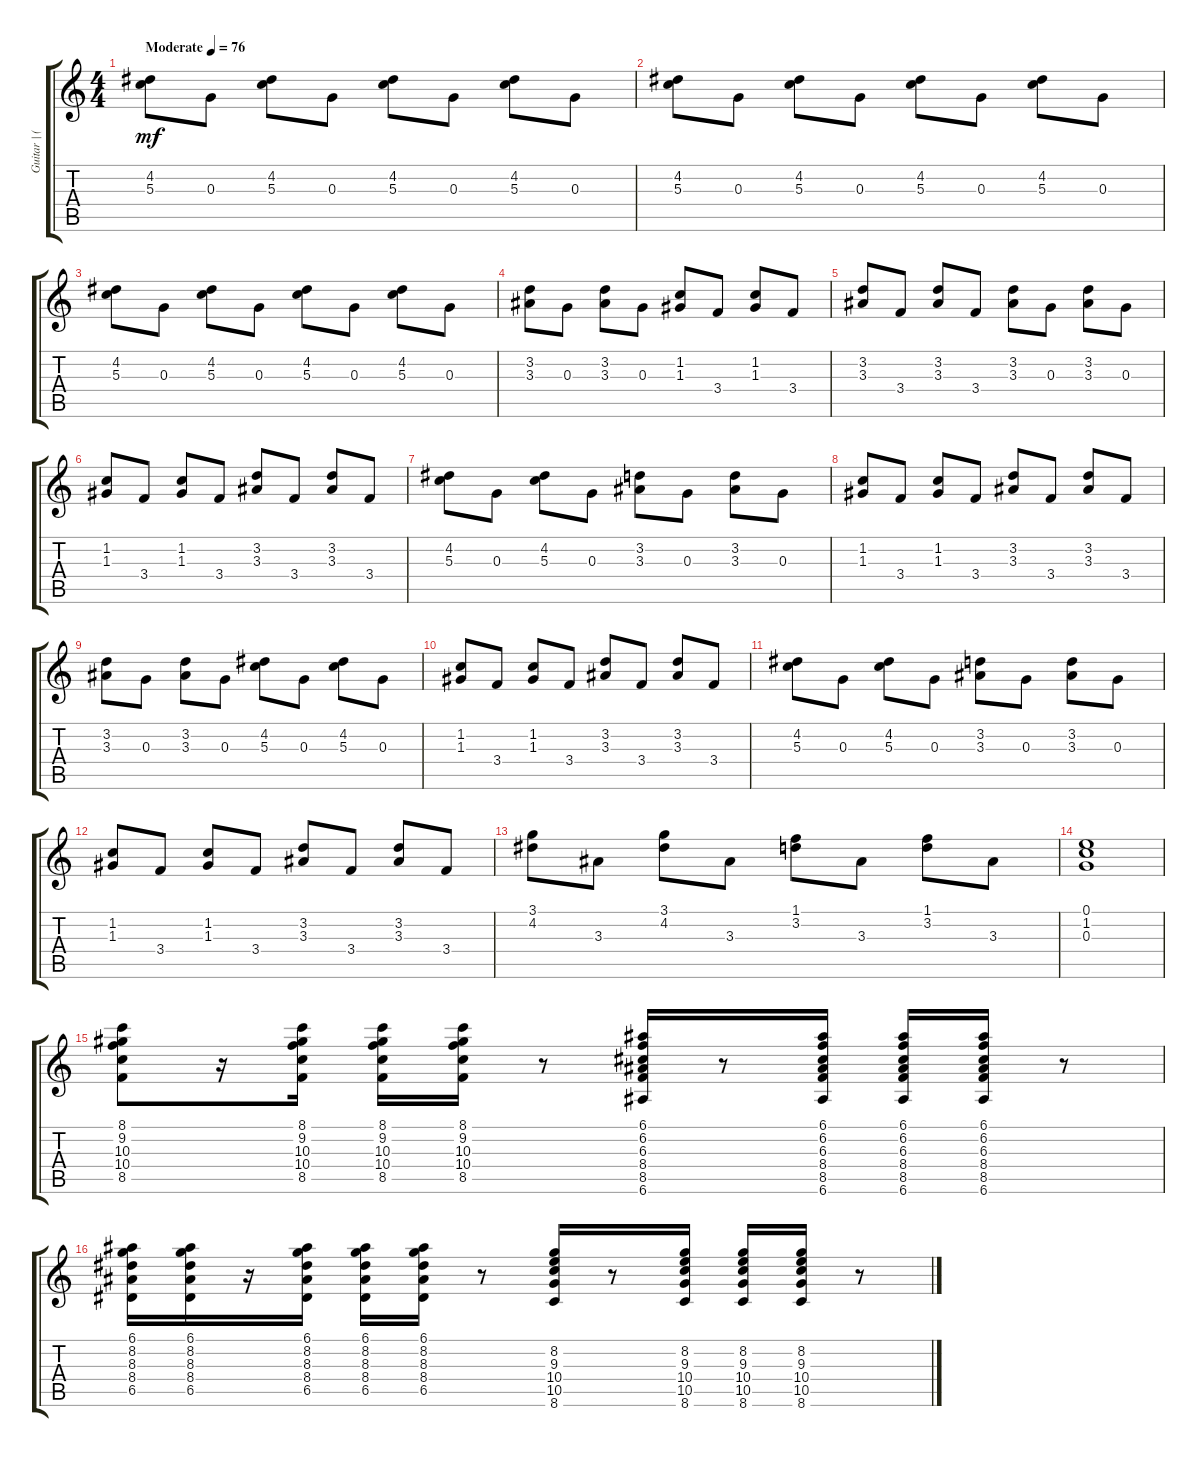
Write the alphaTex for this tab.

\track ("Guitar | (Steel acoustic)" "Guitar | (") {instrument acousticguitarsteel}
\staff {score tabs}
\tuning (E4 B3 G3 D3 A2 E2) {hide}
\ts (4 4)
\tempo (76 "Moderate")
\clef g2
\ks c
(4.2 5.3).8{dy mf instrument acousticguitarsteel} 0.3.8 (4.2 5.3).8 0.3.8 (4.2 5.3).8 0.3.8 (4.2 5.3).8 0.3.8 |
(4.2 5.3).8 0.3.8 (4.2 5.3).8 0.3.8 (4.2 5.3).8 0.3.8 (4.2 5.3).8 0.3.8 |
(4.2 5.3).8 0.3.8 (4.2 5.3).8 0.3.8 (4.2 5.3).8 0.3.8 (4.2 5.3).8 0.3.8 |
(3.2 3.3).8 0.3.8 (3.2 3.3).8 0.3.8 (1.2 1.3).8 3.4.8 (1.2 1.3).8 3.4.8 |
(3.2 3.3).8 3.4.8 (3.2 3.3).8 3.4.8 (3.2 3.3).8 0.3.8 (3.2 3.3).8 0.3.8 |
(1.2 1.3).8 3.4.8 (1.2 1.3).8 3.4.8 (3.2 3.3).8 3.4.8 (3.2 3.3).8 3.4.8 |
(4.2 5.3).8 0.3.8 (4.2 5.3).8 0.3.8 (3.2 3.3).8 0.3.8 (3.2 3.3).8 0.3.8 |
(1.2 1.3).8 3.4.8 (1.2 1.3).8 3.4.8 (3.2 3.3).8 3.4.8 (3.2 3.3).8 3.4.8 |
(3.2 3.3).8 0.3.8 (3.2 3.3).8 0.3.8 (4.2 5.3).8 0.3.8 (4.2 5.3).8 0.3.8 |
(1.2 1.3).8 3.4.8 (1.2 1.3).8 3.4.8 (3.2 3.3).8 3.4.8 (3.2 3.3).8 3.4.8 |
(4.2 5.3).8 0.3.8 (4.2 5.3).8 0.3.8 (3.2 3.3).8 0.3.8 (3.2 3.3).8 0.3.8 |
(1.2 1.3).8 3.4.8 (1.2 1.3).8 3.4.8 (3.2 3.3).8 3.4.8 (3.2 3.3).8 3.4.8 |
(3.1 4.2).8 3.3.8 (3.1 4.2).8 3.3.8 (1.1 3.2).8 3.3.8 (1.1 3.2).8 3.3.8 |
(0.1 1.2 0.3).1 |
(8.1 9.2 10.3 10.4 8.5).8 r.16 (8.1 9.2 10.3 10.4 8.5).16 (8.1 9.2 10.3 10.4 8.5).16 (8.1 9.2 10.3 10.4 8.5).16 r.8 (6.1 6.2 6.3 8.4 8.5 6.6).16 r.8 (6.1 6.2 6.3 8.4 8.5 6.6).16 (6.1 6.2 6.3 8.4 8.5 6.6).16 (6.1 6.2 6.3 8.4 8.5 6.6).16 r.8 |
(6.1 8.2 8.3 8.4 6.5).16 (6.1 8.2 8.3 8.4 6.5).16 r.16 (6.1 8.2 8.3 8.4 6.5).16 (6.1 8.2 8.3 8.4 6.5).16 (6.1 8.2 8.3 8.4 6.5).16 r.8 (8.2 9.3 10.4 10.5 8.6).16 r.8 (8.2 9.3 10.4 10.5 8.6).16 (8.2 9.3 10.4 10.5 8.6).16 (8.2 9.3 10.4 10.5 8.6).16 r.8
